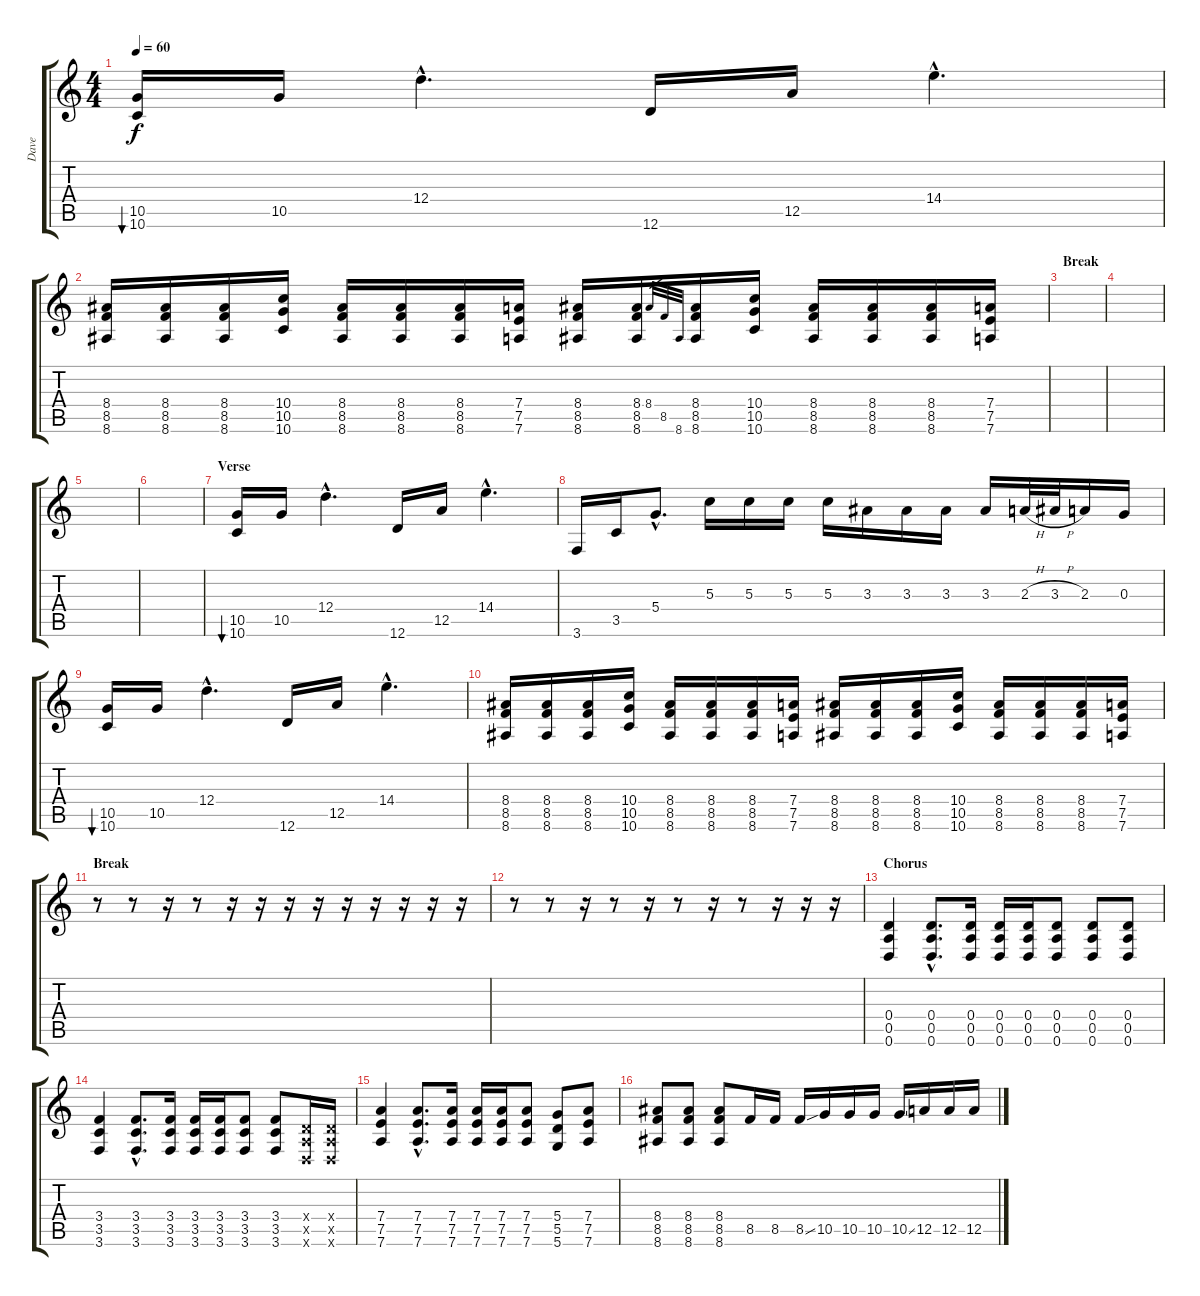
\track ("Dave" "Dave") {instrument electricguitarclean}
\staff {score tabs}
\tuning (E4 B3 G3 D3 A2 D2) {hide}
\ts (4 4)
\tempo 60
\clef g2
\ks c
(10.5 10.6).16{bu 120 dy f} 10.5.16 12.4{hac}.4{d} 12.6.16 12.5.16 14.4{hac}.4{d} |
(8.4 8.5 8.6).16 (8.4 8.5 8.6).16 (8.4 8.5 8.6).16 (10.4 10.5 10.6).16 (8.4 8.5 8.6).16 (8.4 8.5 8.6).16 (8.4 8.5 8.6).16 (7.4 7.5 7.6).16 (8.4 8.5 8.6).16 (8.4 8.5 8.6).16 8.4.32{gr} 8.5.32{gr} 8.6.32{gr} (8.4 8.5 8.6).16 (10.4 10.5 10.6).16 (8.4 8.5 8.6).16 (8.4 8.5 8.6).16 (8.4 8.5 8.6).16 (7.4 7.5 7.6).16 |
\section ("" "Break")
|
|
|
|
\section ("" "Verse")
(10.5 10.6).16{bu 120} 10.5.16 12.4{hac}.4{d} 12.6.16 12.5.16 14.4{hac}.4{d} |
3.6.16 3.5.16 5.4{hac}.8{d} 5.3.16 5.3.16 5.3.16 5.3.16 3.3.16 3.3.16 3.3.16 3.3.16 2.3{h}.32 3.3{h}.32 2.3.16 0.3.16 |
(10.5 10.6).16{bu 120} 10.5.16 12.4{hac}.4{d} 12.6.16 12.5.16 14.4{hac}.4{d} |
(8.4 8.5 8.6).16 (8.4 8.5 8.6).16 (8.4 8.5 8.6).16 (10.4 10.5 10.6).16 (8.4 8.5 8.6).16 (8.4 8.5 8.6).16 (8.4 8.5 8.6).16 (7.4 7.5 7.6).16 (8.4 8.5 8.6).16 (8.4 8.5 8.6).16 (8.4 8.5 8.6).16 (10.4 10.5 10.6).16 (8.4 8.5 8.6).16 (8.4 8.5 8.6).16 (8.4 8.5 8.6).16 (7.4 7.5 7.6).16 |
\section ("" "Break")
r.8 r.8 r.16 r.8 r.16 r.16 r.16 r.16 r.16 r.16 r.16 r.16 r.16 |
r.8 r.8{volume 14} r.16 r.8 r.16 r.8 r.16 r.8 r.16 r.16 r.16 |
\section ("" "Chorus")
(0.4 0.5 0.6).4{instrument distortionguitar} (0.4{hac} 0.5{hac} 0.6{hac}).8{d} (0.4 0.5 0.6).16 (0.4 0.5 0.6).16 (0.4 0.5 0.6).16 (0.4 0.5 0.6).8 (0.4 0.5 0.6).8 (0.4 0.5 0.6).8 |
(3.4 3.5 3.6).4 (3.4{hac} 3.5{hac} 3.6{hac}).8{d} (3.4 3.5 3.6).16 (3.4 3.5 3.6).16 (3.4 3.5 3.6).16 (3.4 3.5 3.6).8 (3.4 3.5 3.6).8 (0.4{x} 0.5{x} 0.6{x}).16 (0.4{x} 0.5{x} 0.6{x}).16 |
(7.4 7.5 7.6).4 (7.4{hac} 7.5{hac} 7.6{hac}).8{d} (7.4 7.5 7.6).16 (7.4 7.5 7.6).16 (7.4 7.5 7.6).16 (7.4 7.5 7.6).8 (5.4 5.5 5.6).8 (7.4 7.5 7.6).8 |
(8.4 8.5 8.6).8 (8.4 8.5 8.6).8 (8.4 8.5 8.6).8 8.5.16 8.5.16 8.5{ss}.16 10.5.16 10.5.16 10.5.16 10.5{ss}.16 12.5.16 12.5.16 12.5.16
